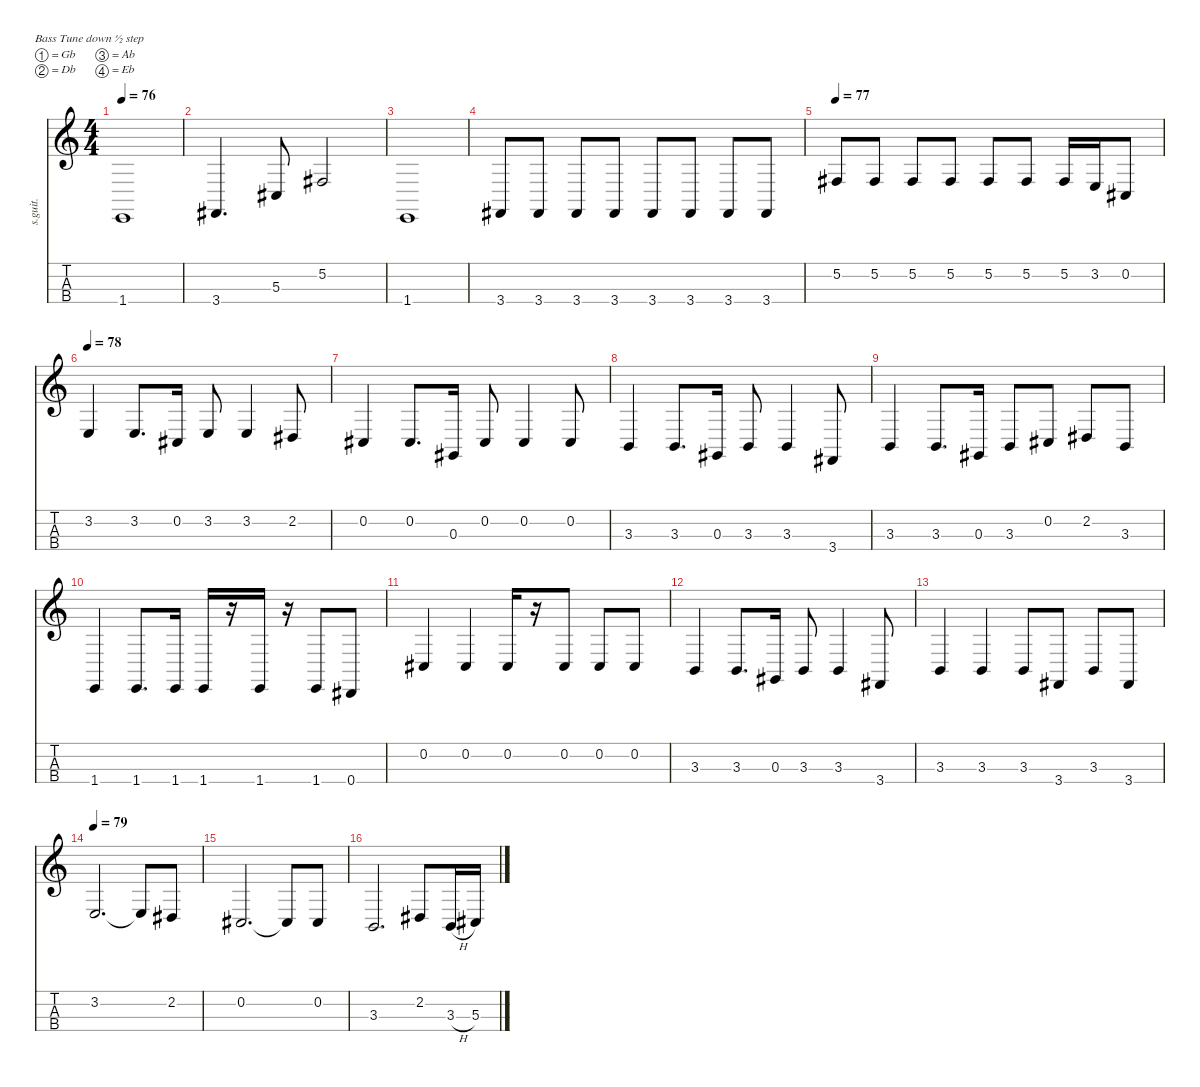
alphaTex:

\defaultSystemsLayout 4
\hideDynamics
\bracketExtendMode nobrackets
\track ("Duff McKagan (Bass)" "s.guit.") {instrument electricbasspick}
\staff {score tabs}
\tuning (Gb2 Db2 Ab1 Eb1)
\ts (4 4)
\tempo 76
\clef g2
\ks c
1.4.1{lyrics (0 "") lyrics (1 "") lyrics (2 "") lyrics (3 "") lyrics (4 "") dy f} |
3.4{acc #}.4{d lyrics (0 "") lyrics (1 "") lyrics (2 "") lyrics (3 "") lyrics (4 "")} 5.3{acc #}.8{lyrics (0 "") lyrics (1 "") lyrics (2 "") lyrics (3 "") lyrics (4 "")} 5.2{acc #}.2{lyrics (0 "") lyrics (1 "") lyrics (2 "") lyrics (3 "") lyrics (4 "")} |
1.4.1{lyrics (0 "") lyrics (1 "") lyrics (2 "") lyrics (3 "") lyrics (4 "")} |
3.4{acc #}.8{lyrics (0 "") lyrics (1 "") lyrics (2 "") lyrics (3 "") lyrics (4 "")} 3.4{acc #}.8{lyrics (0 "") lyrics (1 "") lyrics (2 "") lyrics (3 "") lyrics (4 "")} 3.4{acc #}.8{lyrics (0 "") lyrics (1 "") lyrics (2 "") lyrics (3 "") lyrics (4 "")} 3.4{acc #}.8{lyrics (0 "") lyrics (1 "") lyrics (2 "") lyrics (3 "") lyrics (4 "")} 3.4{acc #}.8{lyrics (0 "") lyrics (1 "") lyrics (2 "") lyrics (3 "") lyrics (4 "")} 3.4{acc #}.8{lyrics (0 "") lyrics (1 "") lyrics (2 "") lyrics (3 "") lyrics (4 "")} 3.4{acc #}.8{lyrics (0 "") lyrics (1 "") lyrics (2 "") lyrics (3 "") lyrics (4 "")} 3.4{acc #}.8{lyrics (0 "") lyrics (1 "") lyrics (2 "") lyrics (3 "") lyrics (4 "")} |
\tempo 77
5.2{acc #}.8{lyrics (0 "") lyrics (1 "") lyrics (2 "") lyrics (3 "") lyrics (4 "") dy mf} 5.2{acc #}.8{lyrics (0 "") lyrics (1 "") lyrics (2 "") lyrics (3 "") lyrics (4 "")} 5.2{acc #}.8{lyrics (0 "") lyrics (1 "") lyrics (2 "") lyrics (3 "") lyrics (4 "")} 5.2{acc #}.8{lyrics (0 "") lyrics (1 "") lyrics (2 "") lyrics (3 "") lyrics (4 "")} 5.2{acc #}.8{lyrics (0 "") lyrics (1 "") lyrics (2 "") lyrics (3 "") lyrics (4 "")} 5.2{acc #}.8{lyrics (0 "") lyrics (1 "") lyrics (2 "") lyrics (3 "") lyrics (4 "")} 5.2{acc #}.16{lyrics (0 "") lyrics (1 "") lyrics (2 "") lyrics (3 "") lyrics (4 "") dy f} 3.2.16{lyrics (0 "") lyrics (1 "") lyrics (2 "") lyrics (3 "") lyrics (4 "") dy mf} 0.2{acc #}.8{lyrics (0 "") lyrics (1 "") lyrics (2 "") lyrics (3 "") lyrics (4 "") dy f} |
\tempo 78
3.2.4{lyrics (0 "") lyrics (1 "") lyrics (2 "") lyrics (3 "") lyrics (4 "") dy mf} 3.2.8{d lyrics (0 "") lyrics (1 "") lyrics (2 "") lyrics (3 "") lyrics (4 "")} 0.2{acc #}.16{lyrics (0 "") lyrics (1 "") lyrics (2 "") lyrics (3 "") lyrics (4 "") dy f} 3.2.8{lyrics (0 "") lyrics (1 "") lyrics (2 "") lyrics (3 "") lyrics (4 "") dy mf} 3.2.4{lyrics (0 "") lyrics (1 "") lyrics (2 "") lyrics (3 "") lyrics (4 "")} 2.2{acc #}.8{lyrics (0 "") lyrics (1 "") lyrics (2 "") lyrics (3 "") lyrics (4 "")} |
0.2{acc #}.4{lyrics (0 "") lyrics (1 "") lyrics (2 "") lyrics (3 "") lyrics (4 "")} 0.2{acc #}.8{d lyrics (0 "") lyrics (1 "") lyrics (2 "") lyrics (3 "") lyrics (4 "")} 0.3{acc #}.16{lyrics (0 "") lyrics (1 "") lyrics (2 "") lyrics (3 "") lyrics (4 "") dy f} 0.2{acc #}.8{lyrics (0 "") lyrics (1 "") lyrics (2 "") lyrics (3 "") lyrics (4 "") dy mf} 0.2{acc #}.4{lyrics (0 "") lyrics (1 "") lyrics (2 "") lyrics (3 "") lyrics (4 "")} 0.2{acc #}.8{lyrics (0 "") lyrics (1 "") lyrics (2 "") lyrics (3 "") lyrics (4 "")} |
3.3.4{lyrics (0 "") lyrics (1 "") lyrics (2 "") lyrics (3 "") lyrics (4 "") dy f} 3.3.8{d lyrics (0 "") lyrics (1 "") lyrics (2 "") lyrics (3 "") lyrics (4 "")} 0.3{acc #}.16{lyrics (0 "") lyrics (1 "") lyrics (2 "") lyrics (3 "") lyrics (4 "")} 3.3.8{lyrics (0 "") lyrics (1 "") lyrics (2 "") lyrics (3 "") lyrics (4 "")} 3.3.4{lyrics (0 "") lyrics (1 "") lyrics (2 "") lyrics (3 "") lyrics (4 "") dy mf} 3.4{acc #}.8{lyrics (0 "") lyrics (1 "") lyrics (2 "") lyrics (3 "") lyrics (4 "") dy f} |
3.3.4{lyrics (0 "") lyrics (1 "") lyrics (2 "") lyrics (3 "") lyrics (4 "")} 3.3.8{d lyrics (0 "") lyrics (1 "") lyrics (2 "") lyrics (3 "") lyrics (4 "")} 0.3{acc #}.16{lyrics (0 "") lyrics (1 "") lyrics (2 "") lyrics (3 "") lyrics (4 "")} 3.3.8{lyrics (0 "") lyrics (1 "") lyrics (2 "") lyrics (3 "") lyrics (4 "")} 0.2{acc #}.8{lyrics (0 "") lyrics (1 "") lyrics (2 "") lyrics (3 "") lyrics (4 "")} 2.2{acc #}.8{lyrics (0 "") lyrics (1 "") lyrics (2 "") lyrics (3 "") lyrics (4 "")} 3.3.8{lyrics (0 "") lyrics (1 "") lyrics (2 "") lyrics (3 "") lyrics (4 "")} |
1.4.4{lyrics (0 "") lyrics (1 "") lyrics (2 "") lyrics (3 "") lyrics (4 "")} 1.4.8{d lyrics (0 "") lyrics (1 "") lyrics (2 "") lyrics (3 "") lyrics (4 "")} 1.4.16{lyrics (0 "") lyrics (1 "") lyrics (2 "") lyrics (3 "") lyrics (4 "")} 1.4.16{lyrics (0 "") lyrics (1 "") lyrics (2 "") lyrics (3 "") lyrics (4 "")} r.16 1.4.16{lyrics (0 "") lyrics (1 "") lyrics (2 "") lyrics (3 "") lyrics (4 "")} r.16 1.4.8{lyrics (0 "") lyrics (1 "") lyrics (2 "") lyrics (3 "") lyrics (4 "")} 0.4{acc #}.8{lyrics (0 "") lyrics (1 "") lyrics (2 "") lyrics (3 "") lyrics (4 "")} |
0.2{acc #}.4{lyrics (0 "") lyrics (1 "") lyrics (2 "") lyrics (3 "") lyrics (4 "") dy mf} 0.2{acc #}.4{lyrics (0 "") lyrics (1 "") lyrics (2 "") lyrics (3 "") lyrics (4 "")} 0.2{acc #}.16{lyrics (0 "") lyrics (1 "") lyrics (2 "") lyrics (3 "") lyrics (4 "")} r.16 0.2{acc #}.8{lyrics (0 "") lyrics (1 "") lyrics (2 "") lyrics (3 "") lyrics (4 "")} 0.2{acc #}.8{lyrics (0 "") lyrics (1 "") lyrics (2 "") lyrics (3 "") lyrics (4 "")} 0.2{acc #}.8{lyrics (0 "") lyrics (1 "") lyrics (2 "") lyrics (3 "") lyrics (4 "") dy f} |
3.3.4{lyrics (0 "") lyrics (1 "") lyrics (2 "") lyrics (3 "") lyrics (4 "") dy mf} 3.3.8{d lyrics (0 "") lyrics (1 "") lyrics (2 "") lyrics (3 "") lyrics (4 "")} 0.3{acc #}.16{lyrics (0 "") lyrics (1 "") lyrics (2 "") lyrics (3 "") lyrics (4 "") dy f} 3.3.8{lyrics (0 "") lyrics (1 "") lyrics (2 "") lyrics (3 "") lyrics (4 "") dy mf} 3.3.4{lyrics (0 "") lyrics (1 "") lyrics (2 "") lyrics (3 "") lyrics (4 "")} 3.4{acc #}.8{lyrics (0 "") lyrics (1 "") lyrics (2 "") lyrics (3 "") lyrics (4 "") dy f} |
3.3.4{lyrics (0 "") lyrics (1 "") lyrics (2 "") lyrics (3 "") lyrics (4 "")} 3.3.4{lyrics (0 "") lyrics (1 "") lyrics (2 "") lyrics (3 "") lyrics (4 "")} 3.3.8{lyrics (0 "") lyrics (1 "") lyrics (2 "") lyrics (3 "") lyrics (4 "")} 3.4{acc #}.8{lyrics (0 "") lyrics (1 "") lyrics (2 "") lyrics (3 "") lyrics (4 "")} 3.3.8{lyrics (0 "") lyrics (1 "") lyrics (2 "") lyrics (3 "") lyrics (4 "")} 3.4{acc #}.8{lyrics (0 "") lyrics (1 "") lyrics (2 "") lyrics (3 "") lyrics (4 "")} |
\tempo 79
3.2.2{d lyrics (0 "") lyrics (1 "") lyrics (2 "") lyrics (3 "") lyrics (4 "") dy mf} 3.2{t}.8{lyrics (0 "") lyrics (1 "") lyrics (2 "") lyrics (3 "") lyrics (4 "") dy f} 2.2{acc #}.8{lyrics (0 "") lyrics (1 "") lyrics (2 "") lyrics (3 "") lyrics (4 "") dy mf} |
0.2{acc #}.2{d lyrics (0 "") lyrics (1 "") lyrics (2 "") lyrics (3 "") lyrics (4 "")} 0.2{t acc #}.8{lyrics (0 "") lyrics (1 "") lyrics (2 "") lyrics (3 "") lyrics (4 "") dy f} 0.2{acc #}.8{lyrics (0 "") lyrics (1 "") lyrics (2 "") lyrics (3 "") lyrics (4 "")} |
3.3.2{d lyrics (0 "") lyrics (1 "") lyrics (2 "") lyrics (3 "") lyrics (4 "") dy mf} 2.2{acc #}.8{lyrics (0 "") lyrics (1 "") lyrics (2 "") lyrics (3 "") lyrics (4 "") dy f} 3.3{h}.16{lyrics (0 "") lyrics (1 "") lyrics (2 "") lyrics (3 "") lyrics (4 "")} 5.3{acc #}.16{lyrics (0 "") lyrics (1 "") lyrics (2 "") lyrics (3 "") lyrics (4 "")}
